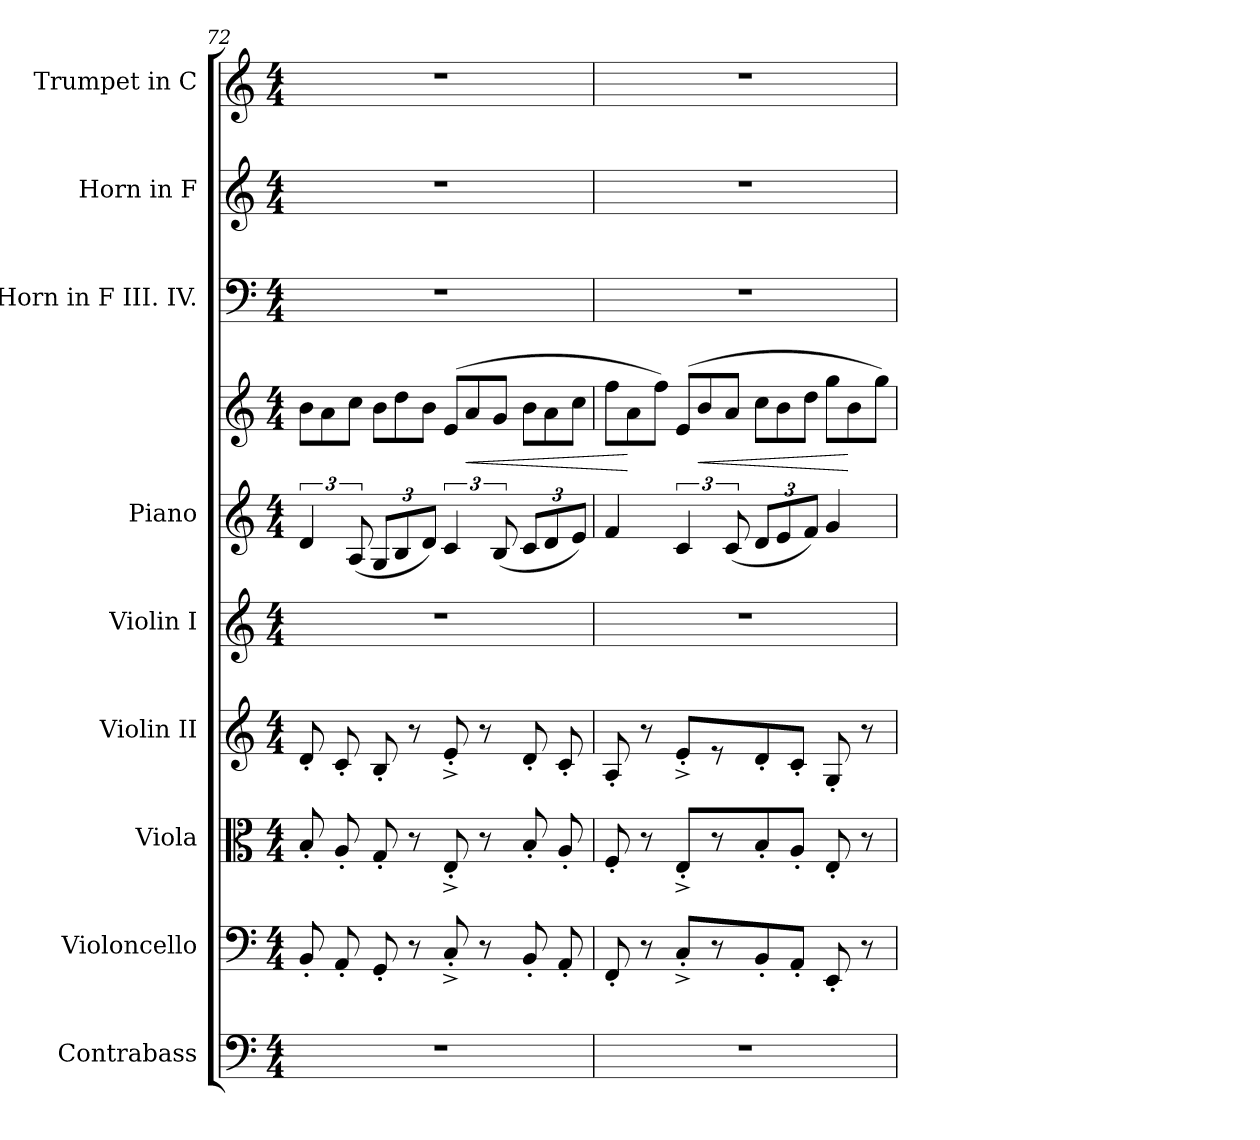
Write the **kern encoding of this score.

**kern	**kern	**kern	**kern	**kern	**kern	**kern	**dynam	**kern	**kern	**kern
*part9	*part8	*part7	*part6	*part5	*part4	*part4	*part4	*part3	*part2	*part1
*staff10	*staff9	*staff8	*staff7	*staff6	*staff5	*staff4	*staff4/5	*staff3	*staff2	*staff1
*I"Contrabass	*I"Violoncello	*I"Viola	*I"Violin II	*I"Violin I	*I"Piano	*	*	*I"Horn in F III. IV.	*I"Horn in F	*I"Trumpet in C
*I'Cb.	*I'Vc.	*I'Vla.	*I'Vln. II	*I'Vln. I	*I'Pno	*	*	*I'Hn.	*I'Hn.	*
*clefF4	*clefF4	*clefC3	*clefG2	*clefG2	*clefG2	*clefG2	*	*clefF4	*clefG2	*clefG2
*ITrd7c12	*	*	*	*	*	*	*	*ITrd4c7	*ITrd4c7	*
*k[]	*k[]	*k[]	*k[]	*k[]	*k[]	*k[]	*	*	*	*k[]
*C:	*C:	*C:	*C:	*C:	*C:	*C:	*	*	*	*C:
*M4/4	*M4/4	*M4/4	*M4/4	*M4/4	*M4/4	*M4/4	*	*M4/4	*M4/4	*M4/4
*	*	*	*	*	*	*Xtuplet	*	*	*	*
=72	=72	=72	=72	=72	=72	=72	=72	=72	=72	=72
1r	8BB'	8B'	8d'	1r	6d	12bL	.	1r	1r	1r
.	.	.	.	.	.	12a	.	.	.	.
.	8AA'	8A'	8c'	.	.	.	.	.	.	.
.	.	.	.	.	(12A	12ccJ	.	.	.	.
.	8GG'	8G'	8B'	.	12GL	12bL	.	.	.	.
.	.	.	.	.	12B	12dd	.	.	.	.
.	8r	8r	8r	.	.	.	.	.	.	.
.	.	.	.	.	12dJ)	12bJ	.	.	.	.
.	8C'^	8E'^	8e'^	.	6c	(12eL	.	.	.	.
.	.	.	.	.	.	12a	<	.	.	.
.	8r	8r	8r	.	.	.	.	.	.	.
.	.	.	.	.	(12B	12gJ	.	.	.	.
.	8BB'	8B'	8d'	.	12cL	12bL	.	.	.	.
.	.	.	.	.	12d	12a	.	.	.	.
.	8AA'	8A'	8c'	.	.	.	.	.	.	.
.	.	.	.	.	12eJ)	12ccJ	.	.	.	.
=73	=73	=73	=73	=73	=73	=73	=73	=73	=73	=73
1r	8FF'	8F'	8A'	1r	4f	12ffL	.	1r	1r	1r
.	.	.	.	.	.	12a	[	.	.	.
.	8r	8r	8r	.	.	.	.	.	.	.
.	.	.	.	.	.	12ffJ)	.	.	.	.
.	8C'^L	8E'^L	8e'^L	.	6c	(12eL	.	.	.	.
.	.	.	.	.	.	12b	<	.	.	.
.	8r	8r	8r	.	.	.	.	.	.	.
.	.	.	.	.	(12c	12aJ	.	.	.	.
.	8BB'	8B'	8d'	.	12dL	12ccL	.	.	.	.
.	.	.	.	.	12e	12b	.	.	.	.
.	8AA'J	8A'J	8c'J	.	.	.	.	.	.	.
.	.	.	.	.	12fJ)	12ddJ	.	.	.	.
.	8EE'	8E'	8G'	.	4g	12ggL	.	.	.	.
.	.	.	.	.	.	12b	[	.	.	.
.	8r	8r	8r	.	.	.	.	.	.	.
.	.	.	.	.	.	12ggJ)	.	.	.	.
=	=	=	=	=	=	=	=	=	=	=
*-	*-	*-	*-	*-	*-	*-	*-	*-	*-	*-
